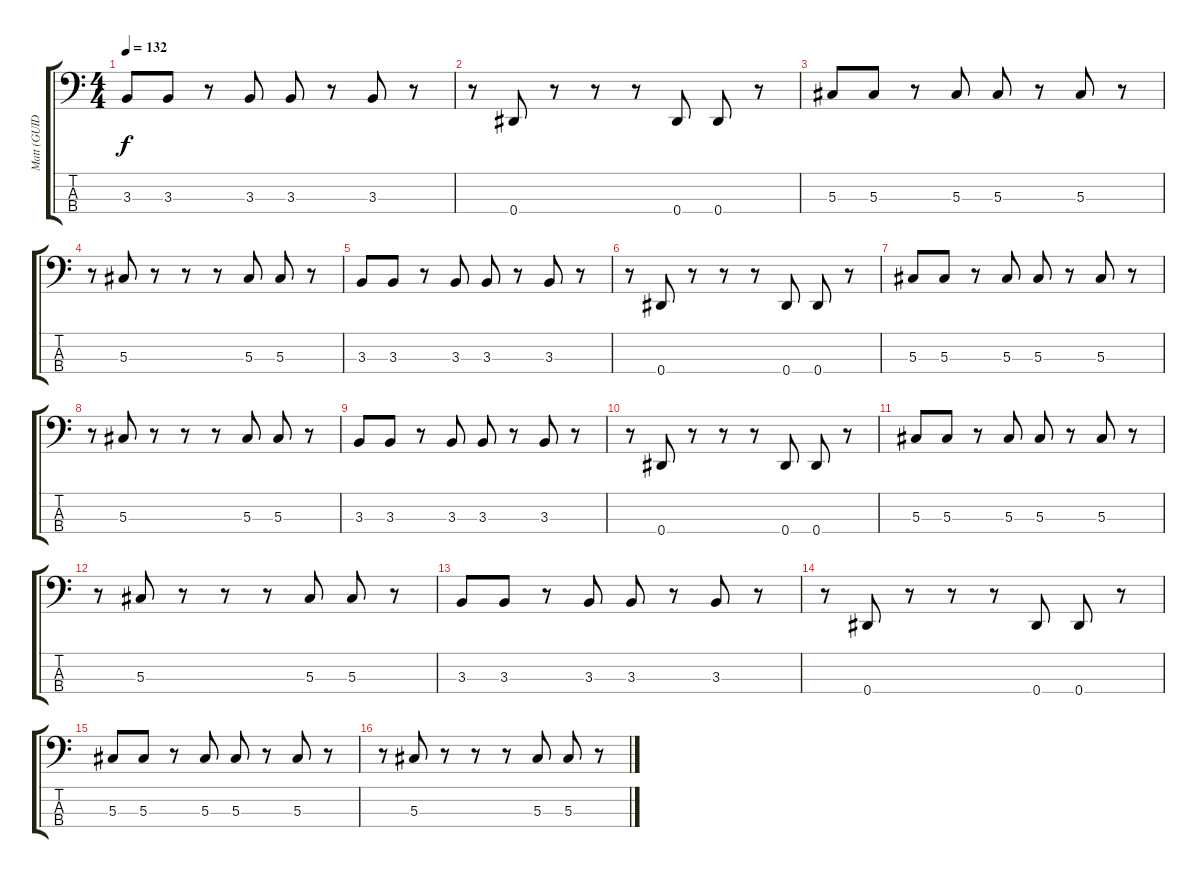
\track ("Matt (GUIDE ONLY)" "Matt (GUID") {instrument electricbassfinger}
\staff {score tabs}
\tuning (Gb2 Db2 Ab1 Eb1) {hide}
\ts (4 4)
\section ("" "")
\tempo 132
\clef f4
\ks c
3.3.8{dy f} 3.3.8 r.8 3.3.8 3.3.8 r.8 3.3.8 r.8 |
r.8 0.4.8 r.8 r.8 r.8 0.4.8 0.4.8 r.8 |
5.3.8 5.3.8 r.8 5.3.8 5.3.8 r.8 5.3.8 r.8 |
r.8 5.3.8 r.8 r.8 r.8 5.3.8 5.3.8 r.8 |
3.3.8 3.3.8 r.8 3.3.8 3.3.8 r.8 3.3.8 r.8 |
r.8 0.4.8 r.8 r.8 r.8 0.4.8 0.4.8 r.8 |
5.3.8 5.3.8 r.8 5.3.8 5.3.8 r.8 5.3.8 r.8 |
r.8 5.3.8 r.8 r.8 r.8 5.3.8 5.3.8 r.8 |
3.3.8 3.3.8 r.8 3.3.8 3.3.8 r.8 3.3.8 r.8 |
r.8 0.4.8 r.8 r.8 r.8 0.4.8 0.4.8 r.8 |
5.3.8 5.3.8 r.8 5.3.8 5.3.8 r.8 5.3.8 r.8 |
r.8 5.3.8 r.8 r.8 r.8 5.3.8 5.3.8 r.8 |
3.3.8 3.3.8 r.8 3.3.8 3.3.8 r.8 3.3.8 r.8 |
r.8 0.4.8 r.8 r.8 r.8 0.4.8 0.4.8 r.8 |
5.3.8 5.3.8 r.8 5.3.8 5.3.8 r.8 5.3.8 r.8 |
r.8 5.3.8 r.8 r.8 r.8 5.3.8 5.3.8 r.8
